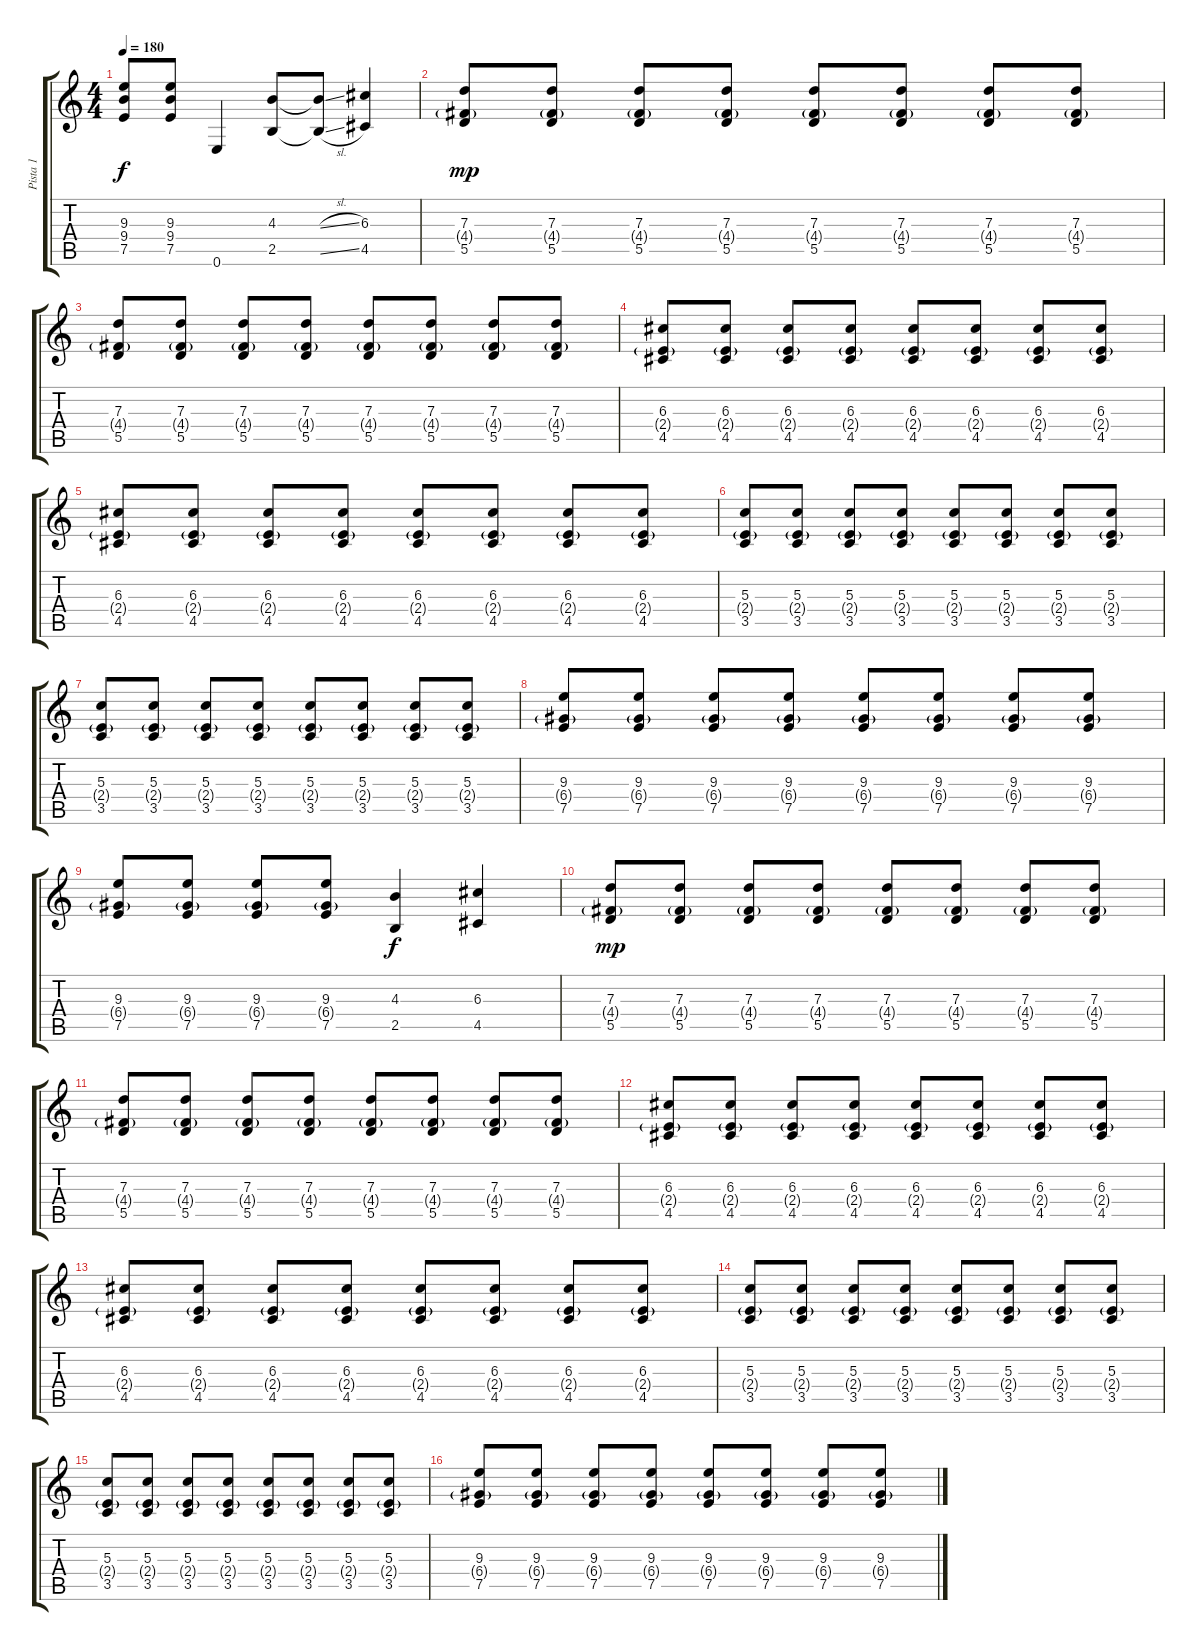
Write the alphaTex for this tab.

\track ("Pista 1" "Pista 1") {instrument distortionguitar}
\staff {score tabs}
\tuning (E4 B3 G3 D3 A2 E2) {hide}
\ts (4 4)
\tempo 180
\clef g2
\ks c
(9.3 9.4 7.5).8{dy f} (9.3 9.4 7.5).8 0.6.4 (4.3 2.5).8 (4.3{sl t} 2.5{sl t}).8 (6.3 4.5).4 |
(7.3 4.4{g} 5.5).8{dy mp} (7.3 4.4{g} 5.5).8 (7.3 4.4{g} 5.5).8 (7.3 4.4{g} 5.5).8 (7.3 4.4{g} 5.5).8 (7.3 4.4{g} 5.5).8 (7.3 4.4{g} 5.5).8 (7.3 4.4{g} 5.5).8 |
(7.3 4.4{g} 5.5).8 (7.3 4.4{g} 5.5).8 (7.3 4.4{g} 5.5).8 (7.3 4.4{g} 5.5).8 (7.3 4.4{g} 5.5).8 (7.3 4.4{g} 5.5).8 (7.3 4.4{g} 5.5).8 (7.3 4.4{g} 5.5).8 |
(6.3 2.4{g} 4.5).8 (6.3 2.4{g} 4.5).8 (6.3 2.4{g} 4.5).8 (6.3 2.4{g} 4.5).8 (6.3 2.4{g} 4.5).8 (6.3 2.4{g} 4.5).8 (6.3 2.4{g} 4.5).8 (6.3 2.4{g} 4.5).8 |
(6.3 2.4{g} 4.5).8 (6.3 2.4{g} 4.5).8 (6.3 2.4{g} 4.5).8 (6.3 2.4{g} 4.5).8 (6.3 2.4{g} 4.5).8 (6.3 2.4{g} 4.5).8 (6.3 2.4{g} 4.5).8 (6.3 2.4{g} 4.5).8 |
(5.3 2.4{g} 3.5).8 (5.3 2.4{g} 3.5).8 (5.3 2.4{g} 3.5).8 (5.3 2.4{g} 3.5).8 (5.3 2.4{g} 3.5).8 (5.3 2.4{g} 3.5).8 (5.3 2.4{g} 3.5).8 (5.3 2.4{g} 3.5).8 |
(5.3 2.4{g} 3.5).8 (5.3 2.4{g} 3.5).8 (5.3 2.4{g} 3.5).8 (5.3 2.4{g} 3.5).8 (5.3 2.4{g} 3.5).8 (5.3 2.4{g} 3.5).8 (5.3 2.4{g} 3.5).8 (5.3 2.4{g} 3.5).8 |
(9.3 6.4{g} 7.5).8 (9.3 6.4{g} 7.5).8 (9.3 6.4{g} 7.5).8 (9.3 6.4{g} 7.5).8 (9.3 6.4{g} 7.5).8 (9.3 6.4{g} 7.5).8 (9.3 6.4{g} 7.5).8 (9.3 6.4{g} 7.5).8 |
(9.3 6.4{g} 7.5).8 (9.3 6.4{g} 7.5).8 (9.3 6.4{g} 7.5).8 (9.3 6.4{g} 7.5).8 (4.3 2.5).4{dy f} (6.3 4.5).4 |
(7.3 4.4{g} 5.5).8{dy mp} (7.3 4.4{g} 5.5).8 (7.3 4.4{g} 5.5).8 (7.3 4.4{g} 5.5).8 (7.3 4.4{g} 5.5).8 (7.3 4.4{g} 5.5).8 (7.3 4.4{g} 5.5).8 (7.3 4.4{g} 5.5).8 |
(7.3 4.4{g} 5.5).8 (7.3 4.4{g} 5.5).8 (7.3 4.4{g} 5.5).8 (7.3 4.4{g} 5.5).8 (7.3 4.4{g} 5.5).8 (7.3 4.4{g} 5.5).8 (7.3 4.4{g} 5.5).8 (7.3 4.4{g} 5.5).8 |
(6.3 2.4{g} 4.5).8 (6.3 2.4{g} 4.5).8 (6.3 2.4{g} 4.5).8 (6.3 2.4{g} 4.5).8 (6.3 2.4{g} 4.5).8 (6.3 2.4{g} 4.5).8 (6.3 2.4{g} 4.5).8 (6.3 2.4{g} 4.5).8 |
(6.3 2.4{g} 4.5).8 (6.3 2.4{g} 4.5).8 (6.3 2.4{g} 4.5).8 (6.3 2.4{g} 4.5).8 (6.3 2.4{g} 4.5).8 (6.3 2.4{g} 4.5).8 (6.3 2.4{g} 4.5).8 (6.3 2.4{g} 4.5).8 |
(5.3 2.4{g} 3.5).8 (5.3 2.4{g} 3.5).8 (5.3 2.4{g} 3.5).8 (5.3 2.4{g} 3.5).8 (5.3 2.4{g} 3.5).8 (5.3 2.4{g} 3.5).8 (5.3 2.4{g} 3.5).8 (5.3 2.4{g} 3.5).8 |
(5.3 2.4{g} 3.5).8 (5.3 2.4{g} 3.5).8 (5.3 2.4{g} 3.5).8 (5.3 2.4{g} 3.5).8 (5.3 2.4{g} 3.5).8 (5.3 2.4{g} 3.5).8 (5.3 2.4{g} 3.5).8 (5.3 2.4{g} 3.5).8 |
(9.3 6.4{g} 7.5).8 (9.3 6.4{g} 7.5).8 (9.3 6.4{g} 7.5).8 (9.3 6.4{g} 7.5).8 (9.3 6.4{g} 7.5).8 (9.3 6.4{g} 7.5).8 (9.3 6.4{g} 7.5).8 (9.3 6.4{g} 7.5).8
